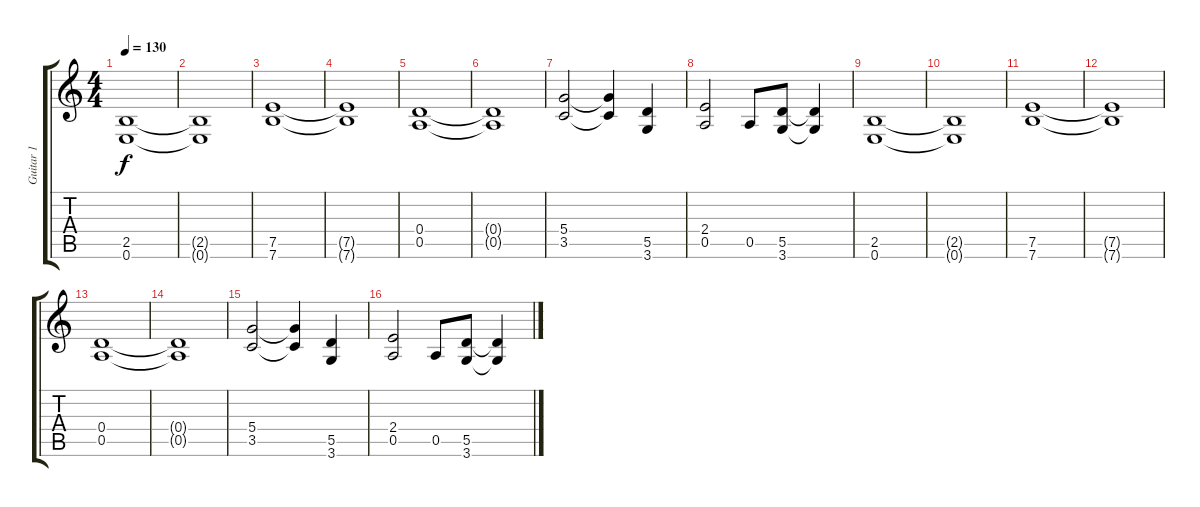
\track ("Guitar 1" "Guitar 1") {instrument distortionguitar}
\staff {score tabs}
\tuning (E4 B3 G3 D3 A2 E2) {hide}
\ts (4 4)
\tempo 130
\clef g2
\ks c
(2.5 0.6).1{dy f} |
(2.5{t} 0.6{t}).1 |
(7.5 7.6).1 |
(7.5{t} 7.6{t}).1 |
(0.4 0.5).1 |
(0.4{t} 0.5{t}).1 |
(5.4 3.5).2 (5.4{t} 3.5{t}).4 (5.5 3.6).4 |
(2.4 0.5).2 0.5.8 (5.5 3.6).8 (5.5{t} 3.6{t}).4 |
(2.5 0.6).1 |
(2.5{t} 0.6{t}).1 |
(7.5 7.6).1 |
(7.5{t} 7.6{t}).1 |
(0.4 0.5).1 |
(0.4{t} 0.5{t}).1 |
(5.4 3.5).2 (5.4{t} 3.5{t}).4 (5.5 3.6).4 |
(2.4 0.5).2 0.5.8 (5.5 3.6).8 (5.5{t} 3.6{t}).4
